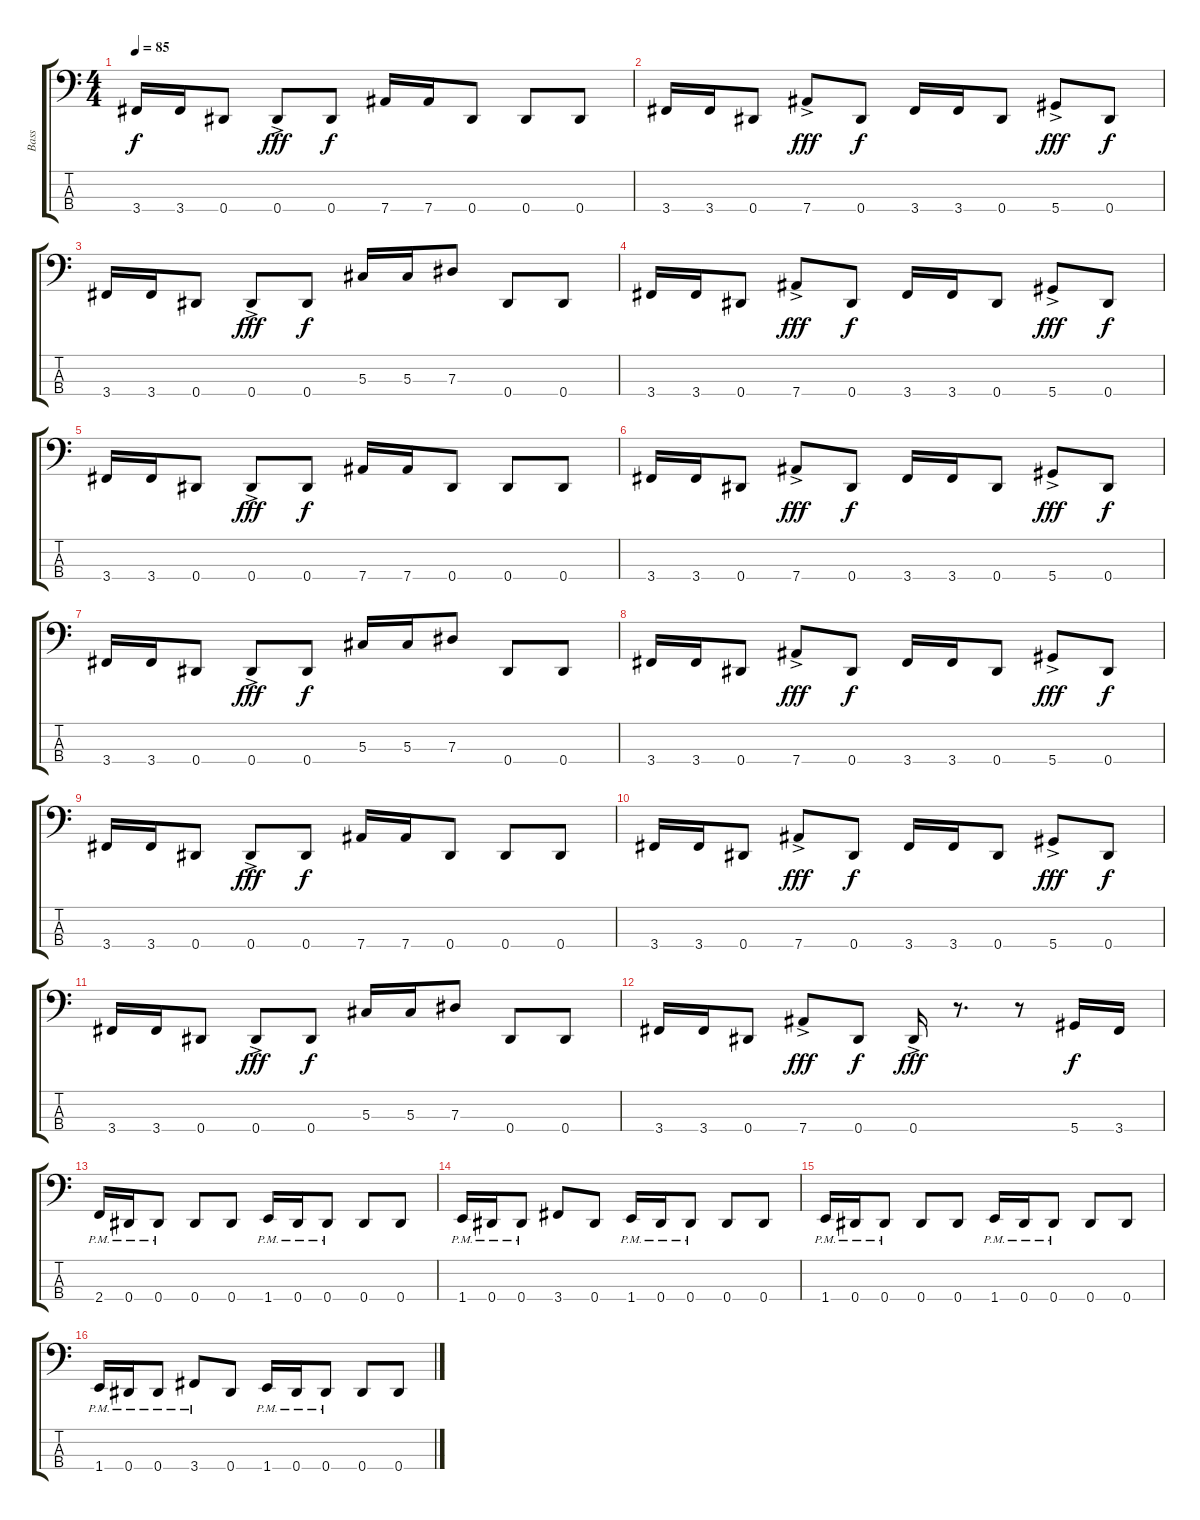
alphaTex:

\track ("Bass" "Bass") {instrument electricbasspick}
\staff {score tabs}
\tuning (Gb2 Db2 Ab1 Eb1) {hide}
\ts (4 4)
\tempo 85
\clef f4
\ks c
3.4.16{dy f instrument electricbasspick} 3.4.16 0.4.8 0.4{ac}.8{dy fff} 0.4.8{dy f} 7.4.16 7.4.16 0.4.8 0.4.8 0.4.8 |
3.4.16 3.4.16 0.4.8 7.4{ac}.8{dy fff} 0.4.8{dy f} 3.4.16 3.4.16 0.4.8 5.4{ac}.8{dy fff} 0.4.8{dy f} |
3.4.16 3.4.16 0.4.8 0.4{ac}.8{dy fff} 0.4.8{dy f} 5.3.16 5.3.16 7.3.8 0.4.8 0.4.8 |
3.4.16 3.4.16 0.4.8 7.4{ac}.8{dy fff} 0.4.8{dy f} 3.4.16 3.4.16 0.4.8 5.4{ac}.8{dy fff} 0.4.8{dy f} |
3.4.16 3.4.16 0.4.8 0.4{ac}.8{dy fff} 0.4.8{dy f} 7.4.16 7.4.16 0.4.8 0.4.8 0.4.8 |
3.4.16 3.4.16 0.4.8 7.4{ac}.8{dy fff} 0.4.8{dy f} 3.4.16 3.4.16 0.4.8 5.4{ac}.8{dy fff} 0.4.8{dy f} |
3.4.16 3.4.16 0.4.8 0.4{ac}.8{dy fff} 0.4.8{dy f} 5.3.16 5.3.16 7.3.8 0.4.8 0.4.8 |
3.4.16 3.4.16 0.4.8 7.4{ac}.8{dy fff} 0.4.8{dy f} 3.4.16 3.4.16 0.4.8 5.4{ac}.8{dy fff} 0.4.8{dy f} |
3.4.16 3.4.16 0.4.8 0.4{ac}.8{dy fff} 0.4.8{dy f} 7.4.16 7.4.16 0.4.8 0.4.8 0.4.8 |
3.4.16 3.4.16 0.4.8 7.4{ac}.8{dy fff} 0.4.8{dy f} 3.4.16 3.4.16 0.4.8 5.4{ac}.8{dy fff} 0.4.8{dy f} |
3.4.16 3.4.16 0.4.8 0.4{ac}.8{dy fff} 0.4.8{dy f} 5.3.16 5.3.16 7.3.8 0.4.8 0.4.8 |
3.4.16 3.4.16 0.4.8 7.4{ac}.8{dy fff} 0.4.8{dy f} 0.4{ac}.16{dy fff} r.8{d} r.8 5.4.16{dy f} 3.4.16 |
2.4{pm}.16 0.4{pm}.16 0.4{pm}.8 0.4.8 0.4.8 1.4{pm}.16 0.4{pm}.16 0.4{pm}.8 0.4.8 0.4.8 |
1.4{pm}.16 0.4{pm}.16 0.4{pm}.8 3.4.8 0.4.8 1.4{pm}.16 0.4{pm}.16 0.4{pm}.8 0.4.8 0.4.8 |
1.4{pm}.16 0.4{pm}.16 0.4{pm}.8 0.4.8 0.4.8 1.4{pm}.16 0.4{pm}.16 0.4{pm}.8 0.4.8 0.4.8 |
1.4{pm}.16 0.4{pm}.16 0.4{pm}.8 3.4{pm}.8 0.4.8 1.4{pm}.16 0.4{pm}.16 0.4{pm}.8 0.4.8 0.4.8
